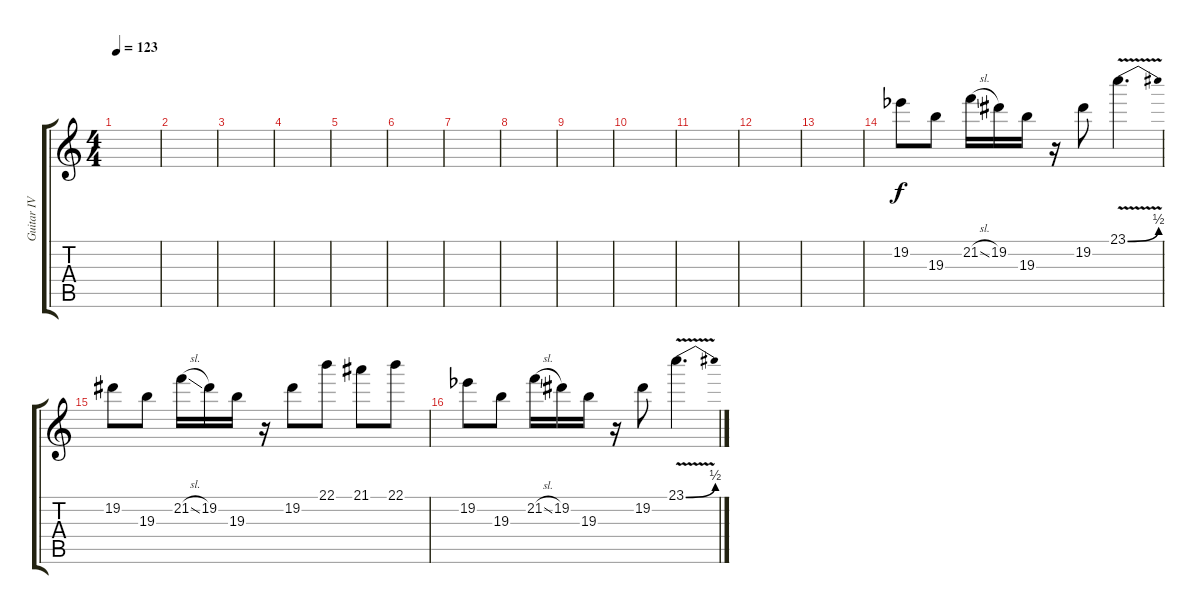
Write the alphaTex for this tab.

\track ("Guitar IV" "Guitar IV") {instrument overdrivenguitar}
\staff {score tabs}
\tuning (Db4 Ab3 E3 B2 Gb2 B1) {hide}
\ts (4 4)
\tempo 123
\clef g2
\ks c
|
|
|
|
|
|
|
|
|
|
|
|
|
19.2{acc b}.8 19.3.8 21.2{sl}.16 19.2.16 19.3.16 r.16 19.2.8 23.1{be (bend 0 0 60 2) v}.4{d} |
19.2.8 19.3.8 21.2{sl}.16 19.2.16 19.3.16 r.16 19.2.8 22.1.8 21.1.8 22.1.8 |
19.2{acc b}.8 19.3.8 21.2{sl}.16 19.2.16 19.3.16 r.16 19.2.8 23.1{be (bend 0 0 60 2) v}.4{d}
